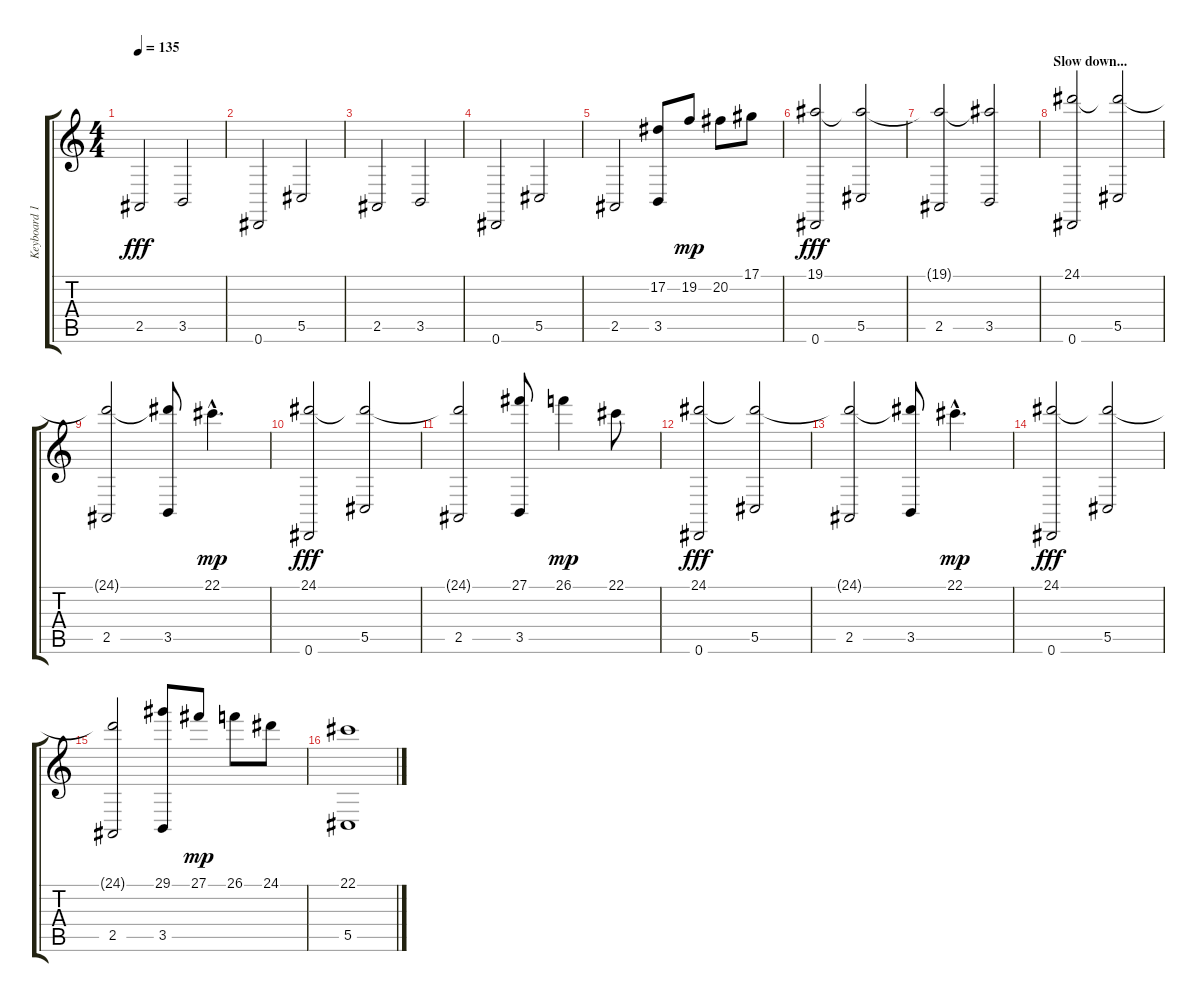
\track ("Keyboard 1" "Keyboard 1") {instrument stringensemble1}
\staff {score tabs}
\tuning (Eb4 Bb3 Gb3 Db3 Ab2 Eb2) {hide}
\ts (4 4)
\tempo 135
\clef g2
\ks c
2.5.2{dy fff} 3.5.2 |
0.6.2 5.5.2 |
2.5.2 3.5.2 |
0.6.2 5.5.2 |
2.5.2 (17.2 3.5).8 19.2.8{dy mp} 20.2.8 17.1.8 |
(19.1 0.6).2{dy fff} (19.1{t} 5.5).2 |
(19.1{t} 2.5).2 (19.1{t} 3.5).2 |
\section ("" "Slow down...")
(24.1 0.6).2 (24.1{t} 5.5).2 |
(24.1{t} 2.5).2 (24.1{t} 3.5).8 22.1{hac}.4{d dy mp} |
(24.1 0.6).2{dy fff} (24.1{t} 5.5).2 |
(24.1{t} 2.5).2 (27.1 3.5).8 26.1.4{dy mp} 22.1.8 |
(24.1 0.6).2{dy fff} (24.1{t} 5.5).2 |
(24.1{t} 2.5).2 (24.1{t} 3.5).8 22.1{hac}.4{d dy mp} |
(24.1 0.6).2{dy fff} (24.1{t} 5.5).2 |
(24.1{t} 2.5).2 (29.1 3.5).8 27.1.8{dy mp} 26.1.8 24.1.8 |
(22.1 5.5).1
